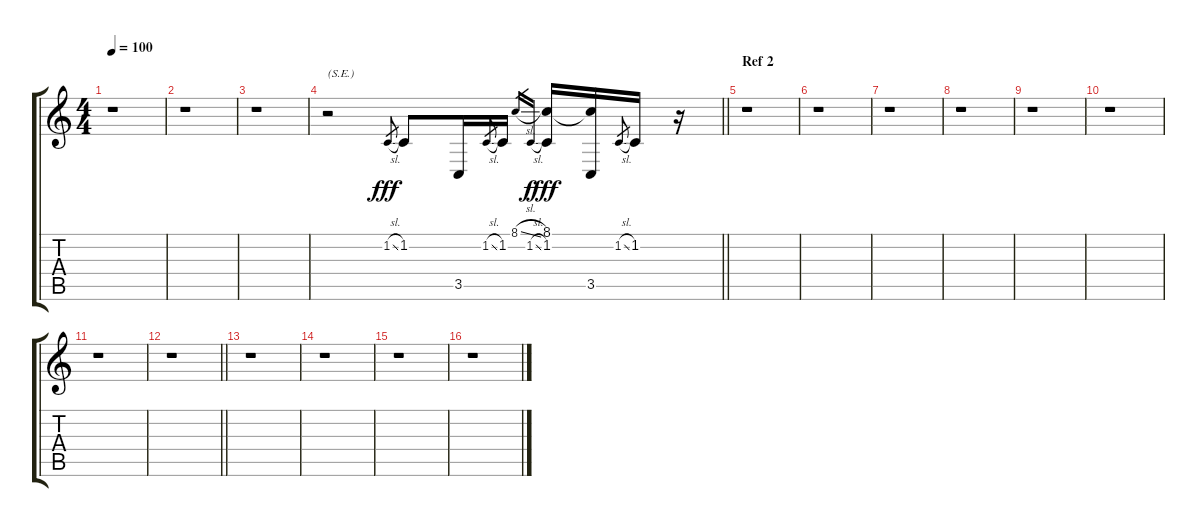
\track "" {instrument pad7halo}
\staff {score tabs}
\tuning (E4 B3 G3 D3 A2 E2) {hide}
\ts (4 4)
\tempo 100
\clef g2
\ks c
r.1{dy fff} |
r.1 |
r.1 |
\barLineRight lightlight
r.2{txt "(S.E.)"} 1.2{sl}.8{gr} 1.2.8 3.5.16 1.2{sl}.8{gr} 1.2.16 8.1{sl}.16{gr} 1.2{sl}.16{gr dy f} (8.1 1.2).16{dy fff} (8.1{t} 3.5).16 1.2{sl}.8{gr} 1.2.16 r.16 |
\section ("" "Ref 2")
r.1 |
r.1 |
r.1 |
r.1 |
r.1 |
r.1 |
r.1 |
\barLineRight lightlight
r.1 |
r.1 |
r.1 |
r.1 |
r.1
